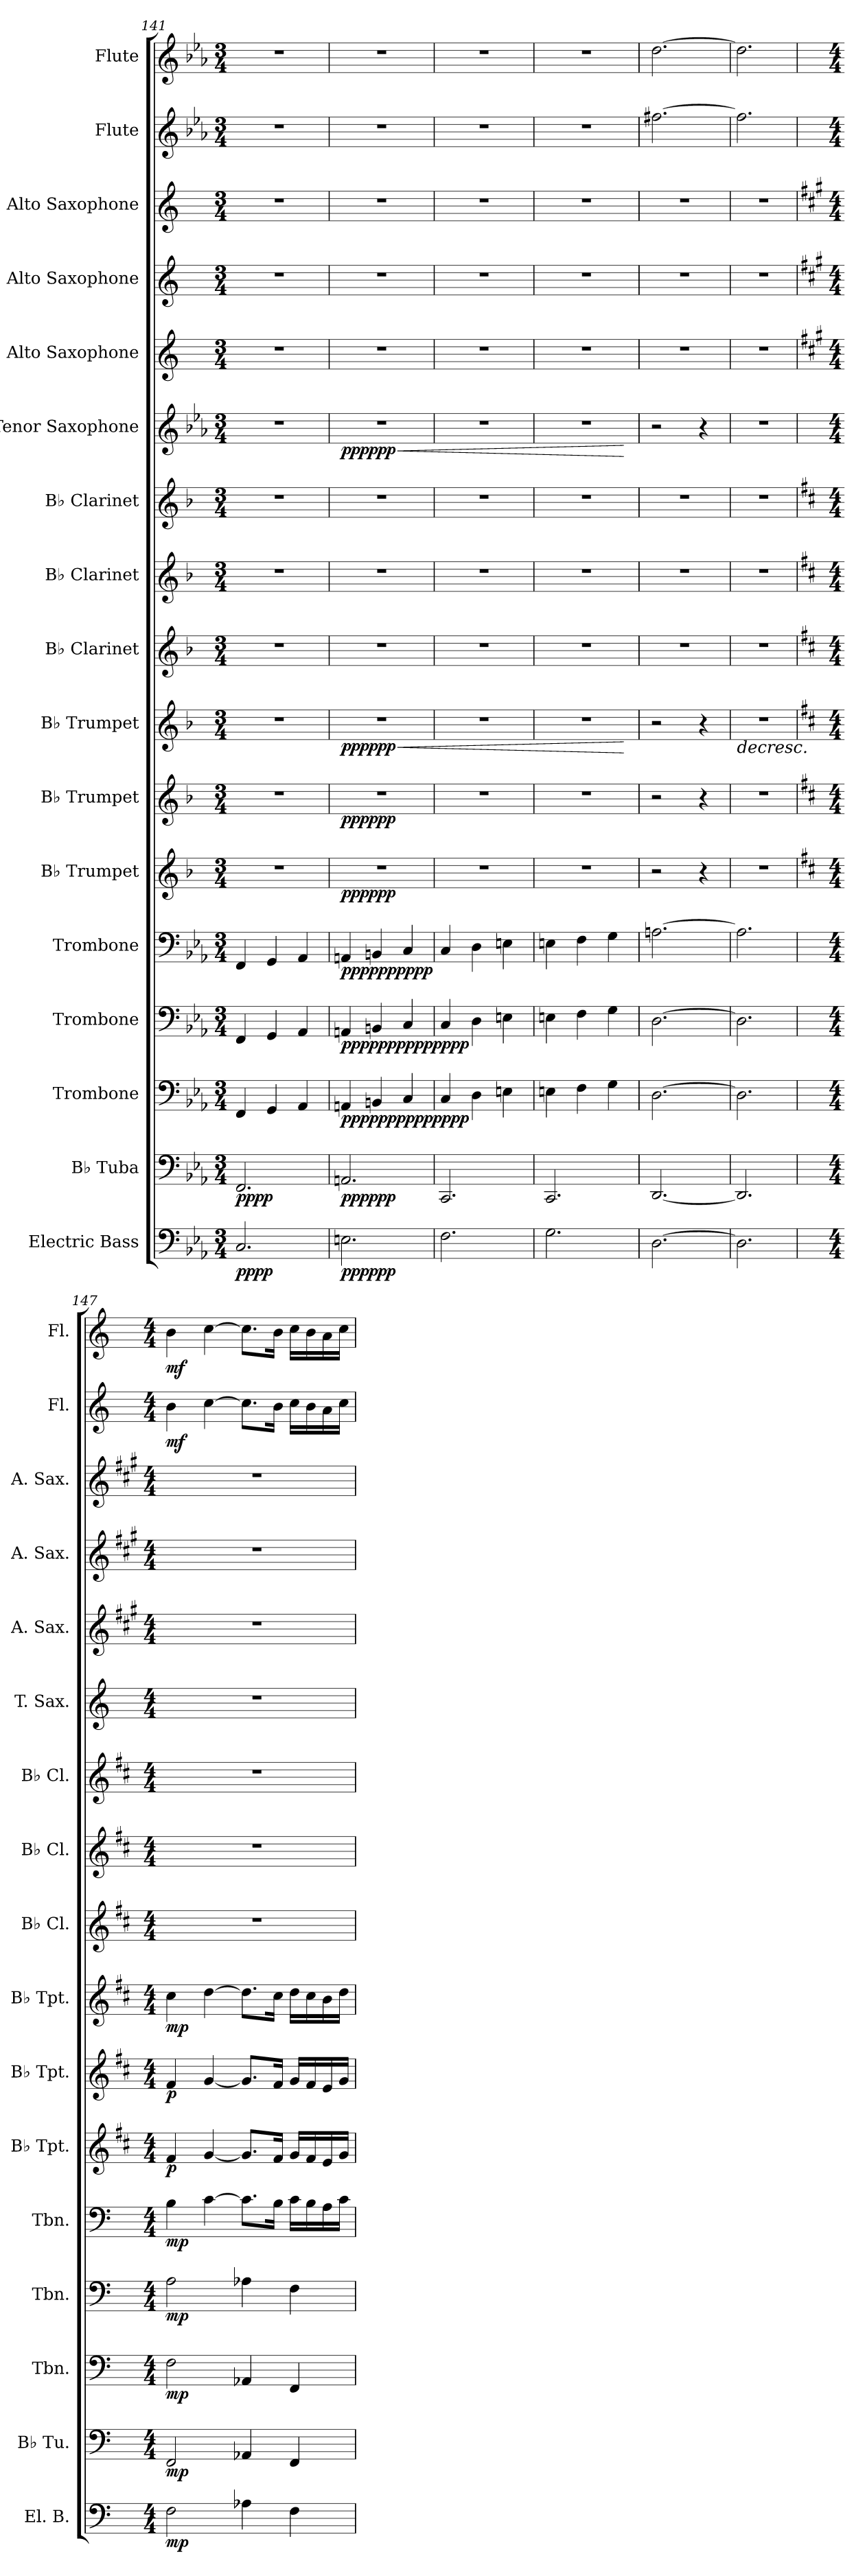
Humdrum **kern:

**kern	**dynam	**kern	**dynam	**kern	**dynam	**kern	**dynam	**kern	**dynam	**kern	**dynam	**kern	**dynam	**kern	**dynam	**kern	**kern	**kern	**kern	**dynam	**kern	**kern	**kern	**kern	**dynam	**kern	**dynam
*part17	*part17	*part16	*part16	*part15	*part15	*part14	*part14	*part13	*part13	*part12	*part12	*part11	*part11	*part10	*part10	*part9	*part8	*part7	*part6	*part6	*part5	*part4	*part3	*part2	*part2	*part1	*part1
*staff17	*staff17	*staff16	*staff16	*staff15	*staff15	*staff14	*staff14	*staff13	*staff13	*staff12	*staff12	*staff11	*staff11	*staff10	*staff10	*staff9	*staff8	*staff7	*staff6	*staff6	*staff5	*staff4	*staff3	*staff2	*staff2	*staff1	*staff1
*I"Electric Bass	*	*I"B♭ Tuba	*	*I"Trombone	*	*I"Trombone	*	*I"Trombone	*	*I"B♭ Trumpet	*	*I"B♭ Trumpet	*	*I"B♭ Trumpet	*	*I"B♭ Clarinet	*I"B♭ Clarinet	*I"B♭ Clarinet	*I"Tenor Saxophone	*	*I"Alto Saxophone	*I"Alto Saxophone	*I"Alto Saxophone	*I"Flute	*	*I"Flute	*
*I'El. B.	*	*I'B♭ Tu.	*	*I'Tbn.	*	*I'Tbn.	*	*I'Tbn.	*	*I'B♭ Tpt.	*	*I'B♭ Tpt.	*	*I'B♭ Tpt.	*	*I'B♭ Cl.	*I'B♭ Cl.	*I'B♭ Cl.	*I'T. Sax.	*	*I'A. Sax.	*I'A. Sax.	*I'A. Sax.	*I'Fl.	*	*I'Fl.	*
*clefF4	*	*clefF4	*	*clefF4	*	*clefF4	*	*clefF4	*	*clefG2	*	*clefG2	*	*clefG2	*	*clefG2	*clefG2	*clefG2	*clefG2	*	*clefG2	*clefG2	*clefG2	*clefG2	*	*clefG2	*
*ITrd7c12	*	*	*	*	*	*	*	*	*	*ITrd1c2	*	*ITrd1c2	*	*ITrd1c2	*	*ITrd1c2	*ITrd1c2	*ITrd1c2	*ITrd8c14	*	*ITrd5c9	*ITrd5c9	*ITrd5c9	*	*	*	*
*k[b-e-a-]	*	*k[b-e-a-]	*	*k[b-e-a-]	*	*k[b-e-a-]	*	*k[b-e-a-]	*	*k[b-e-a-]	*	*k[b-e-a-]	*	*k[b-e-a-]	*	*k[b-e-a-]	*k[b-e-a-]	*k[b-e-a-]	*k[b-e-a-]	*	*k[b-e-a-]	*k[b-e-a-]	*k[b-e-a-]	*k[b-e-a-]	*	*k[b-e-a-]	*
*M3/4	*	*M3/4	*	*M3/4	*	*M3/4	*	*M3/4	*	*M3/4	*	*M3/4	*	*M3/4	*	*M3/4	*M3/4	*M3/4	*M3/4	*	*M3/4	*M3/4	*M3/4	*M3/4	*	*M3/4	*
=141	=141	=141	=141	=141	=141	=141	=141	=141	=141	=141	=141	=141	=141	=141	=141	=141	=141	=141	=141	=141	=141	=141	=141	=141	=141	=141	=141
!	!LO:DY:b	!	!	!	!	!	!	!	!	!	!	!	!	!	!	!	!	!	!	!	!	!	!	!	!	!	!
!	!LO:DY:n=1:b	!	!	!	!	!	!	!	!	!	!	!	!	!	!	!	!	!	!	!	!	!	!	!	!	!	!
!	!LO:DY:n=2:b	!	!	!	!	!	!	!	!	!	!	!	!	!	!	!	!	!	!	!	!	!	!	!	!	!	!
!	!LO:DY:n=3:b	!	!LO:DY:b	!	!	!	!	!	!	!	!	!	!	!	!	!	!	!	!	!	!	!	!	!	!	!	!
!	!	!	!LO:DY:n=1:b	!	!	!	!	!	!	!	!	!	!	!	!	!	!	!	!	!	!	!	!	!	!	!	!
!	!	!	!LO:DY:n=2:b	!	!	!	!	!	!	!	!	!	!	!	!	!	!	!	!	!	!	!	!	!	!	!	!
!	!	!	!LO:DY:n=3:b	!	!	!	!	!	!	!	!	!	!	!	!	!	!	!	!	!	!	!	!	!	!	!	!
2.CC/	p p p p	2.FF/	p p p p	4FF/	.	4FF/	.	4FF/	.	2.r	.	2.r	.	2.r	.	2.r	2.r	2.r	2.r	.	2.r	2.r	2.r	2.r	.	2.r	.
.	.	.	.	4GG/	.	4GG/	.	4GG/	.	.	.	.	.	.	.	.	.	.	.	.	.	.	.	.	.	.	.
.	.	.	.	4AA-/	.	4AA-/	.	4AA-/	.	.	.	.	.	.	.	.	.	.	.	.	.	.	.	.	.	.	.
=142	=142	=142	=142	=142	=142	=142	=142	=142	=142	=142	=142	=142	=142	=142	=142	=142	=142	=142	=142	=142	=142	=142	=142	=142	=142	=142	=142
!	!	!	!	!	!	!	!	!	!	!	!	!	!	!	!LO:HP:b	!	!	!	!	!	!	!	!	!	!	!	!
!	!	!	!	!	!	!	!	!	!	!	!	!	!	!	!LO:HP:n=1:b	!	!	!	!	!	!	!	!	!	!	!	!
!	!	!	!	!	!	!	!	!	!	!	!	!	!	!	!LO:HP:n=1:b	!	!	!	!	!	!	!	!	!	!	!	!
!	!	!	!	!	!	!	!	!	!	!	!	!	!	!	!LO:HP:n=1:b	!	!	!	!	!	!	!	!	!	!	!	!
!	!	!	!	!	!	!	!	!	!	!	!	!	!	!	!LO:HP:n=1:b	!	!	!	!	!	!	!	!	!	!	!	!
!	!	!	!	!	!	!	!	!	!	!	!	!	!	!	!LO:HP:n=1:b	!	!	!	!	!LO:HP:b	!	!	!	!	!	!	!
!	!	!	!	!	!	!	!	!	!	!	!	!	!	!	!	!	!	!	!	!LO:HP:n=1:b	!	!	!	!	!	!	!
!	!	!	!	!	!	!	!	!	!	!	!	!	!	!	!	!	!	!	!	!LO:HP:n=1:b	!	!	!	!	!	!	!
!	!	!	!	!	!	!	!	!	!	!	!	!	!	!	!	!	!	!	!	!LO:HP:n=1:b	!	!	!	!	!	!	!
!	!LO:DY:b	!	!	!	!	!	!	!	!	!	!	!	!	!	!	!	!	!	!	!LO:HP:n=1:b	!	!	!	!	!	!	!
!	!LO:DY:n=1:b	!	!	!	!	!	!	!	!	!	!	!	!	!	!	!	!	!	!	!	!	!	!	!	!	!	!
!	!LO:DY:n=2:b	!	!	!	!	!	!	!	!	!	!	!	!	!	!	!	!	!	!	!	!	!	!	!	!	!	!
!	!LO:DY:n=3:b	!	!	!	!	!	!	!	!	!	!	!	!	!	!	!	!	!	!	!	!	!	!	!	!	!	!
!	!LO:DY:n=4:b	!	!	!	!	!	!	!	!	!	!	!	!	!	!	!	!	!	!	!	!	!	!	!	!	!	!
!	!LO:DY:n=5:b	!	!LO:DY:b	!	!	!	!	!	!	!	!	!	!	!	!	!	!	!	!	!	!	!	!	!	!	!	!
!	!	!	!LO:DY:n=1:b	!	!	!	!	!	!	!	!	!	!	!	!	!	!	!	!	!	!	!	!	!	!	!	!
!	!	!	!LO:DY:n=2:b	!	!	!	!	!	!	!	!	!	!	!	!	!	!	!	!	!	!	!	!	!	!	!	!
!	!	!	!LO:DY:n=3:b	!	!	!	!	!	!	!	!	!	!	!	!	!	!	!	!	!	!	!	!	!	!	!	!
!	!	!	!LO:DY:n=4:b	!	!	!	!	!	!	!	!	!	!	!	!	!	!	!	!	!	!	!	!	!	!	!	!
!	!	!	!LO:DY:n=5:b	!	!LO:DY:b	!	!	!	!	!	!	!	!	!	!	!	!	!	!	!	!	!	!	!	!	!	!
!	!	!	!	!	!LO:DY:n=1:b	!	!	!	!	!	!	!	!	!	!	!	!	!	!	!	!	!	!	!	!	!	!
!	!	!	!	!	!LO:DY:n=2:b	!	!	!	!	!	!	!	!	!	!	!	!	!	!	!	!	!	!	!	!	!	!
!	!	!	!	!	!LO:DY:n=3:b	!	!	!	!	!	!	!	!	!	!	!	!	!	!	!	!	!	!	!	!	!	!
!	!	!	!	!	!LO:DY:n=4:b	!	!	!	!	!	!	!	!	!	!	!	!	!	!	!	!	!	!	!	!	!	!
!	!	!	!	!	!LO:DY:n=5:b	!	!	!	!	!	!	!	!	!	!	!	!	!	!	!	!	!	!	!	!	!	!
!	!	!	!	!	!LO:DY:n=6:b	!	!	!	!	!	!	!	!	!	!	!	!	!	!	!	!	!	!	!	!	!	!
!	!	!	!	!	!LO:DY:n=7:b	!	!	!	!	!	!	!	!	!	!	!	!	!	!	!	!	!	!	!	!	!	!
!	!	!	!	!	!LO:DY:n=8:b	!	!	!	!	!	!	!	!	!	!	!	!	!	!	!	!	!	!	!	!	!	!
!	!	!	!	!	!LO:DY:n=9:b	!	!	!	!	!	!	!	!	!	!	!	!	!	!	!	!	!	!	!	!	!	!
!	!	!	!	!	!LO:DY:n=10:b	!	!	!	!	!	!	!	!	!	!	!	!	!	!	!	!	!	!	!	!	!	!
!	!	!	!	!	!LO:DY:n=11:b	!	!	!	!	!	!	!	!	!	!	!	!	!	!	!	!	!	!	!	!	!	!
!	!	!	!	!	!LO:DY:n=12:b	!	!	!	!	!	!	!	!	!	!	!	!	!	!	!	!	!	!	!	!	!	!
!	!	!	!	!	!LO:DY:n=13:b	!	!LO:DY:b	!	!	!	!	!	!	!	!	!	!	!	!	!	!	!	!	!	!	!	!
!	!	!	!	!	!	!	!LO:DY:n=1:b	!	!	!	!	!	!	!	!	!	!	!	!	!	!	!	!	!	!	!	!
!	!	!	!	!	!	!	!LO:DY:n=2:b	!	!	!	!	!	!	!	!	!	!	!	!	!	!	!	!	!	!	!	!
!	!	!	!	!	!	!	!LO:DY:n=3:b	!	!	!	!	!	!	!	!	!	!	!	!	!	!	!	!	!	!	!	!
!	!	!	!	!	!	!	!LO:DY:n=4:b	!	!	!	!	!	!	!	!	!	!	!	!	!	!	!	!	!	!	!	!
!	!	!	!	!	!	!	!LO:DY:n=5:b	!	!	!	!	!	!	!	!	!	!	!	!	!	!	!	!	!	!	!	!
!	!	!	!	!	!	!	!LO:DY:n=6:b	!	!	!	!	!	!	!	!	!	!	!	!	!	!	!	!	!	!	!	!
!	!	!	!	!	!	!	!LO:DY:n=7:b	!	!	!	!	!	!	!	!	!	!	!	!	!	!	!	!	!	!	!	!
!	!	!	!	!	!	!	!LO:DY:n=8:b	!	!	!	!	!	!	!	!	!	!	!	!	!	!	!	!	!	!	!	!
!	!	!	!	!	!	!	!LO:DY:n=9:b	!	!	!	!	!	!	!	!	!	!	!	!	!	!	!	!	!	!	!	!
!	!	!	!	!	!	!	!LO:DY:n=10:b	!	!	!	!	!	!	!	!	!	!	!	!	!	!	!	!	!	!	!	!
!	!	!	!	!	!	!	!LO:DY:n=11:b	!	!	!	!	!	!	!	!	!	!	!	!	!	!	!	!	!	!	!	!
!	!	!	!	!	!	!	!LO:DY:n=12:b	!	!	!	!	!	!	!	!	!	!	!	!	!	!	!	!	!	!	!	!
!	!	!	!	!	!	!	!LO:DY:n=13:b	!	!LO:DY:b	!	!	!	!	!	!	!	!	!	!	!	!	!	!	!	!	!	!
!	!	!	!	!	!	!	!	!	!LO:DY:n=1:b	!	!	!	!	!	!	!	!	!	!	!	!	!	!	!	!	!	!
!	!	!	!	!	!	!	!	!	!LO:DY:n=2:b	!	!	!	!	!	!	!	!	!	!	!	!	!	!	!	!	!	!
!	!	!	!	!	!	!	!	!	!LO:DY:n=3:b	!	!	!	!	!	!	!	!	!	!	!	!	!	!	!	!	!	!
!	!	!	!	!	!	!	!	!	!LO:DY:n=4:b	!	!	!	!	!	!	!	!	!	!	!	!	!	!	!	!	!	!
!	!	!	!	!	!	!	!	!	!LO:DY:n=5:b	!	!	!	!	!	!	!	!	!	!	!	!	!	!	!	!	!	!
!	!	!	!	!	!	!	!	!	!LO:DY:n=6:b	!	!	!	!	!	!	!	!	!	!	!	!	!	!	!	!	!	!
!	!	!	!	!	!	!	!	!	!LO:DY:n=7:b	!	!	!	!	!	!	!	!	!	!	!	!	!	!	!	!	!	!
!	!	!	!	!	!	!	!	!	!LO:DY:n=8:b	!	!	!	!	!	!	!	!	!	!	!	!	!	!	!	!	!	!
!	!	!	!	!	!	!	!	!	!LO:DY:n=9:b	!	!LO:DY:b	!	!	!	!	!	!	!	!	!	!	!	!	!	!	!	!
!	!	!	!	!	!	!	!	!	!	!	!LO:DY:n=1:b	!	!	!	!	!	!	!	!	!	!	!	!	!	!	!	!
!	!	!	!	!	!	!	!	!	!	!	!LO:DY:n=2:b	!	!	!	!	!	!	!	!	!	!	!	!	!	!	!	!
!	!	!	!	!	!	!	!	!	!	!	!LO:DY:n=3:b	!	!	!	!	!	!	!	!	!	!	!	!	!	!	!	!
!	!	!	!	!	!	!	!	!	!	!	!LO:DY:n=4:b	!	!	!	!	!	!	!	!	!	!	!	!	!	!	!	!
!	!	!	!	!	!	!	!	!	!	!	!LO:DY:n=5:b	!	!LO:DY:b	!	!	!	!	!	!	!	!	!	!	!	!	!	!
!	!	!	!	!	!	!	!	!	!	!	!	!	!LO:DY:n=1:b	!	!	!	!	!	!	!	!	!	!	!	!	!	!
!	!	!	!	!	!	!	!	!	!	!	!	!	!LO:DY:n=2:b	!	!	!	!	!	!	!	!	!	!	!	!	!	!
!	!	!	!	!	!	!	!	!	!	!	!	!	!LO:DY:n=3:b	!	!	!	!	!	!	!	!	!	!	!	!	!	!
!	!	!	!	!	!	!	!	!	!	!	!	!	!LO:DY:n=4:b	!	!	!	!	!	!	!	!	!	!	!	!	!	!
!	!	!	!	!	!	!	!	!	!	!	!	!	!LO:DY:n=5:b	!	!LO:DY:n=1:b	!	!	!	!	!	!	!	!	!	!	!	!
!	!	!	!	!	!	!	!	!	!	!	!	!	!	!	!LO:DY:n=2:b	!	!	!	!	!	!	!	!	!	!	!	!
!	!	!	!	!	!	!	!	!	!	!	!	!	!	!	!LO:DY:n=3:b	!	!	!	!	!	!	!	!	!	!	!	!
!	!	!	!	!	!	!	!	!	!	!	!	!	!	!	!LO:DY:n=4:b	!	!	!	!	!	!	!	!	!	!	!	!
!	!	!	!	!	!	!	!	!	!	!	!	!	!	!	!LO:DY:n=5:b	!	!	!	!	!	!	!	!	!	!	!	!
!	!	!	!	!	!	!	!	!	!	!	!	!	!	!	!LO:DY:n=6:b	!	!	!	!	!LO:DY:n=1:b	!	!	!	!	!	!	!
!	!	!	!	!	!	!	!	!	!	!	!	!	!	!	!	!	!	!	!	!LO:DY:n=2:b	!	!	!	!	!	!	!
!	!	!	!	!	!	!	!	!	!	!	!	!	!	!	!	!	!	!	!	!LO:DY:n=3:b	!	!	!	!	!	!	!
!	!	!	!	!	!	!	!	!	!	!	!	!	!	!	!	!	!	!	!	!LO:DY:n=4:b	!	!	!	!	!	!	!
!	!	!	!	!	!	!	!	!	!	!	!	!	!	!	!	!	!	!	!	!LO:DY:n=5:b	!	!	!	!	!	!	!
!	!	!	!	!	!	!	!	!	!	!	!	!	!	!	!	!	!	!	!	!LO:DY:n=6:b	!	!	!	!	!	!	!
2.EEn\	p p p p p p	2.AAn/	p p p p p p	4AAn/	p p p p p p p p p p p p p p	4AAn/	p p p p p p p p p p p p p p	4AAn/	p p p p p p p p p p	2.r	p p p p p p	2.r	p p p p p p	2.r	< < < < < < p p p p p p	2.r	2.r	2.r	2.r	< < < < < p p p p p p	2.r	2.r	2.r	2.r	.	2.r	.
.	.	.	.	4BBn/	.	4BBn/	.	4BBn/	.	.	.	.	.	.	.	.	.	.	.	.	.	.	.	.	.	.	.
.	.	.	.	4C/	.	4C/	.	4C/	.	.	.	.	.	.	.	.	.	.	.	.	.	.	.	.	.	.	.
=143	=143	=143	=143	=143	=143	=143	=143	=143	=143	=143	=143	=143	=143	=143	=143	=143	=143	=143	=143	=143	=143	=143	=143	=143	=143	=143	=143
2.FF\	.	2.CC/	.	4C/	.	4C/	.	4C/	.	2.r	.	2.r	.	2.r	.	2.r	2.r	2.r	2.r	.	2.r	2.r	2.r	2.r	.	2.r	.
.	.	.	.	4D\	.	4D\	.	4D\	.	.	.	.	.	.	.	.	.	.	.	.	.	.	.	.	.	.	.
.	.	.	.	4En\	.	4En\	.	4En\	.	.	.	.	.	.	.	.	.	.	.	.	.	.	.	.	.	.	.
=144	=144	=144	=144	=144	=144	=144	=144	=144	=144	=144	=144	=144	=144	=144	=144	=144	=144	=144	=144	=144	=144	=144	=144	=144	=144	=144	=144
2.GG\	.	2.CC/	.	4En\	.	4En\	.	4En\	.	2.r	.	2.r	.	2.r	.	2.r	2.r	2.r	2.r	.	2.r	2.r	2.r	2.r	.	2.r	.
.	.	.	.	4F\	.	4F\	.	4F\	.	.	.	.	.	.	.	.	.	.	.	.	.	.	.	.	.	.	.
.	.	.	.	4G\	.	4G\	.	4G\	.	.	.	.	.	.	.	.	.	.	.	.	.	.	.	.	.	.	.
.	.	.	.	.	.	.	.	.	.	.	.	.	.	.	[	.	.	.	.	[	.	.	.	.	.	.	.
=145	=145	=145	=145	=145	=145	=145	=145	=145	=145	=145	=145	=145	=145	=145	=145	=145	=145	=145	=145	=145	=145	=145	=145	=145	=145	=145	=145
[2.DD\	.	[2.DD/	.	[2.D\	.	[2.D\	.	[2.An\	.	2r	.	2r	.	2r	.	2.r	2.r	2.r	2r	.	2.r	2.r	2.r	[2.ff#X\	.	[2.dd\	.
.	.	.	.	.	.	.	.	.	.	4r	.	4r	.	4r	[	.	.	.	4r	[	.	.	.	.	.	.	.
.	.	.	.	.	.	.	.	.	.	.	.	.	.	.	[	.	.	.	.	[	.	.	.	.	.	.	.
!!LO:PB:g=z
=146	=146	=146	=146	=146	=146	=146	=146	=146	=146	=146	=146	=146	=146	=146	=146	=146	=146	=146	=146	=146	=146	=146	=146	=146	=146	=146	=146
!	!	!	!	!	!	!	!	!	!	!	!	!	!	!	!LO:HP:b	!	!	!	!	!	!	!	!	!	!	!	!
!	!	!	!	!	!	!	!	!	!	!	!	!	!	!	!LO:HP:n=1:b	!	!	!	!	!	!	!	!	!	!	!	!
2.DD\]	.	2.DD/]	.	2.D\]	.	2.D\]	.	2.A\]	.	2.r	.	2.r	.	2.r	> >	2.r	2.r	2.r	2.r	.	2.r	2.r	2.r	2.ff#\]	.	2.dd\]	.
.	.	.	.	.	.	.	.	.	.	.	.	.	.	.	[	.	.	.	.	[	.	.	.	.	.	.	.
=147	=147	=147	=147	=147	=147	=147	=147	=147	=147	=147	=147	=147	=147	=147	=147	=147	=147	=147	=147	=147	=147	=147	=147	=147	=147	=147	=147
*k[]	*	*k[]	*	*k[]	*	*k[]	*	*k[]	*	*k[]	*	*k[]	*	*k[]	*	*k[]	*k[]	*k[]	*k[]	*	*k[]	*k[]	*k[]	*k[]	*	*k[]	*
*M4/4	*	*M4/4	*	*M4/4	*	*M4/4	*	*M4/4	*	*M4/4	*	*M4/4	*	*M4/4	*	*M4/4	*M4/4	*M4/4	*M4/4	*	*M4/4	*M4/4	*M4/4	*M4/4	*	*M4/4	*
!	!LO:DY:b	!	!LO:DY:b	!	!LO:DY:b	!	!LO:DY:b	!	!LO:DY:b	!	!LO:DY:b	!	!LO:DY:b	!	!LO:DY:b	!	!	!	!	!	!	!	!	!	!LO:DY:b	!	!LO:DY:b
2FF\	mp	2FF/	mp	2F\	mp	2A\	mp	4B\	mp	4e/	p	4e/	p	4b\	mp	1r	1r	1r	1r	.	1r	1r	1r	4b\	mf	4b\	mf
.	.	.	.	.	.	.	.	[4c\	.	[4f/	.	[4f/	.	[4cc\	[	.	.	.	.	.	.	.	.	[4cc\	.	[4cc\	.
4AA-X\	.	4AA-X/	.	4AA-X/	.	4A-X\	.	8.c\L]	.	8.f/L]	.	8.f/L]	.	8.cc\L]	[	.	.	.	.	.	.	.	.	8.cc\L]	.	8.cc\L]	.
.	.	.	.	.	.	.	.	16B\Jk	.	16e/Jk	.	16e/Jk	.	16b\Jk	]	.	.	.	.	.	.	.	.	16b\Jk	.	16b\Jk	.
4FF\	.	4FF/	.	4FF/	.	4F\	.	16c\LL	.	16f/LL	.	16f/LL	.	16cc\LL	]	.	.	.	.	.	.	.	.	16cc\LL	.	16cc\LL	.
.	.	.	.	.	.	.	.	16B\	.	16e/	.	16e/	.	16b\	.	.	.	.	.	.	.	.	.	16b\	.	16b\	.
.	.	.	.	.	.	.	.	16A\	.	16d/	.	16d/	.	16a\	.	.	.	.	.	.	.	.	.	16a\	.	16a\	.
.	.	.	.	.	.	.	.	16c\JJ	.	16f/JJ	.	16f/JJ	.	16cc\JJ	.	.	.	.	.	.	.	.	.	16cc\JJ	.	16cc\JJ	.
.	.	.	.	.	.	.	.	.	.	.	.	.	.	.	.	.	.	.	.	[	.	.	.	.	.	.	.
=	=	=	=	=	=	=	=	=	=	=	=	=	=	=	=	=	=	=	=	=	=	=	=	=	=	=	=
*-	*-	*-	*-	*-	*-	*-	*-	*-	*-	*-	*-	*-	*-	*-	*-	*-	*-	*-	*-	*-	*-	*-	*-	*-	*-	*-	*-
